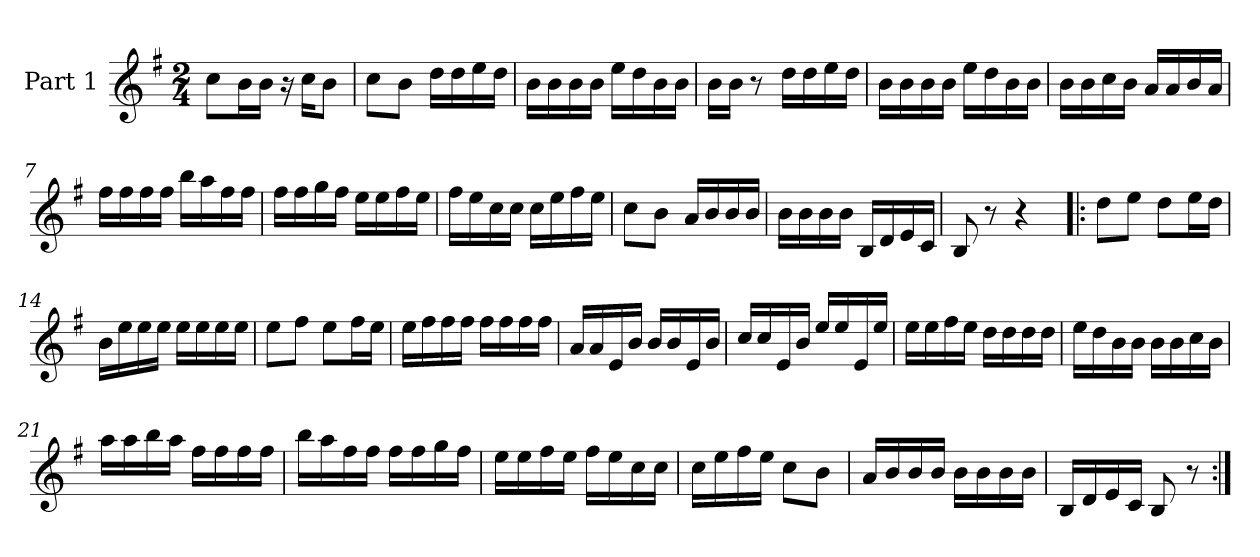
**kern
*part1
*staff1
*I"Part 1
*clefG2
*k[f#]
*G:
*M2/4
=1
8ccL
16bL
16bJJ
16r
16ccKL
8bJ
=2
8ccL
8bJ
16ddLL
16dd
16ee
16ddJJ
=3
16bLL
16b
16b
16bJJ
16eeLL
16dd
16b
16bJJ
=4
16bLL
16bJJ
8r
16ddLL
16dd
16ee
16ddJJ
=5
16bLL
16b
16b
16bJJ
16eeLL
16dd
16b
16bJJ
=6
16bLL
16b
16cc
16bJJ
16aLL
16a
16b
16aJJ
=7
16ff#LL
16ff#
16ff#
16ff#JJ
16bbLL
16aa
16ff#
16ff#JJ
=8
16ff#LL
16ff#
16gg
16ff#JJ
16eeLL
16ee
16ff#
16eeJJ
=9
16ff#LL
16ee
16cc
16ccJJ
16ccLL
16ee
16ff#
16eeJJ
=10
8ccL
8bJ
16aLL
16b
16b
16bJJ
=11
16bLL
16b
16b
16bJJ
16BLL
16d
16e
16cJJ
=12
8B
8r
4r
=13!|:
8ddL
8eeJ
8ddL
16eeL
16ddJJ
=14
16bLL
16ee
16ee
16eeJJ
16eeLL
16ee
16ee
16eeJJ
=15
8eeL
8ff#J
8eeL
16ff#L
16eeJJ
=16
16eeLL
16ff#
16ff#
16ff#JJ
16ff#LL
16ff#
16ff#
16ff#JJ
=17
16aLL
16a
16e
16bJJ
16bLL
16b
16e
16bJJ
=18
16ccLL
16cc
16e
16bJJ
16eeLL
16ee
16e
16eeJJ
=19
16eeLL
16ee
16ff#
16eeJJ
16ddLL
16dd
16dd
16ddJJ
=20
16eeLL
16dd
16b
16bJJ
16bLL
16b
16cc
16bJJ
=21
16aaLL
16aa
16bb
16aaJJ
16ff#LL
16ff#
16ff#
16ff#JJ
=22
16bbLL
16aa
16ff#
16ff#JJ
16ff#LL
16ff#
16gg
16ff#JJ
=23
16eeLL
16ee
16ff#
16eeJJ
16ff#LL
16ee
16cc
16ccJJ
=24
16ccLL
16ee
16ff#
16eeJJ
8ccL
8bJ
=25
16aLL
16b
16b
16bJJ
16bLL
16b
16b
16bJJ
=26
16BLL
16d
16e
16cJJ
8B
8r
=:|!
*-
